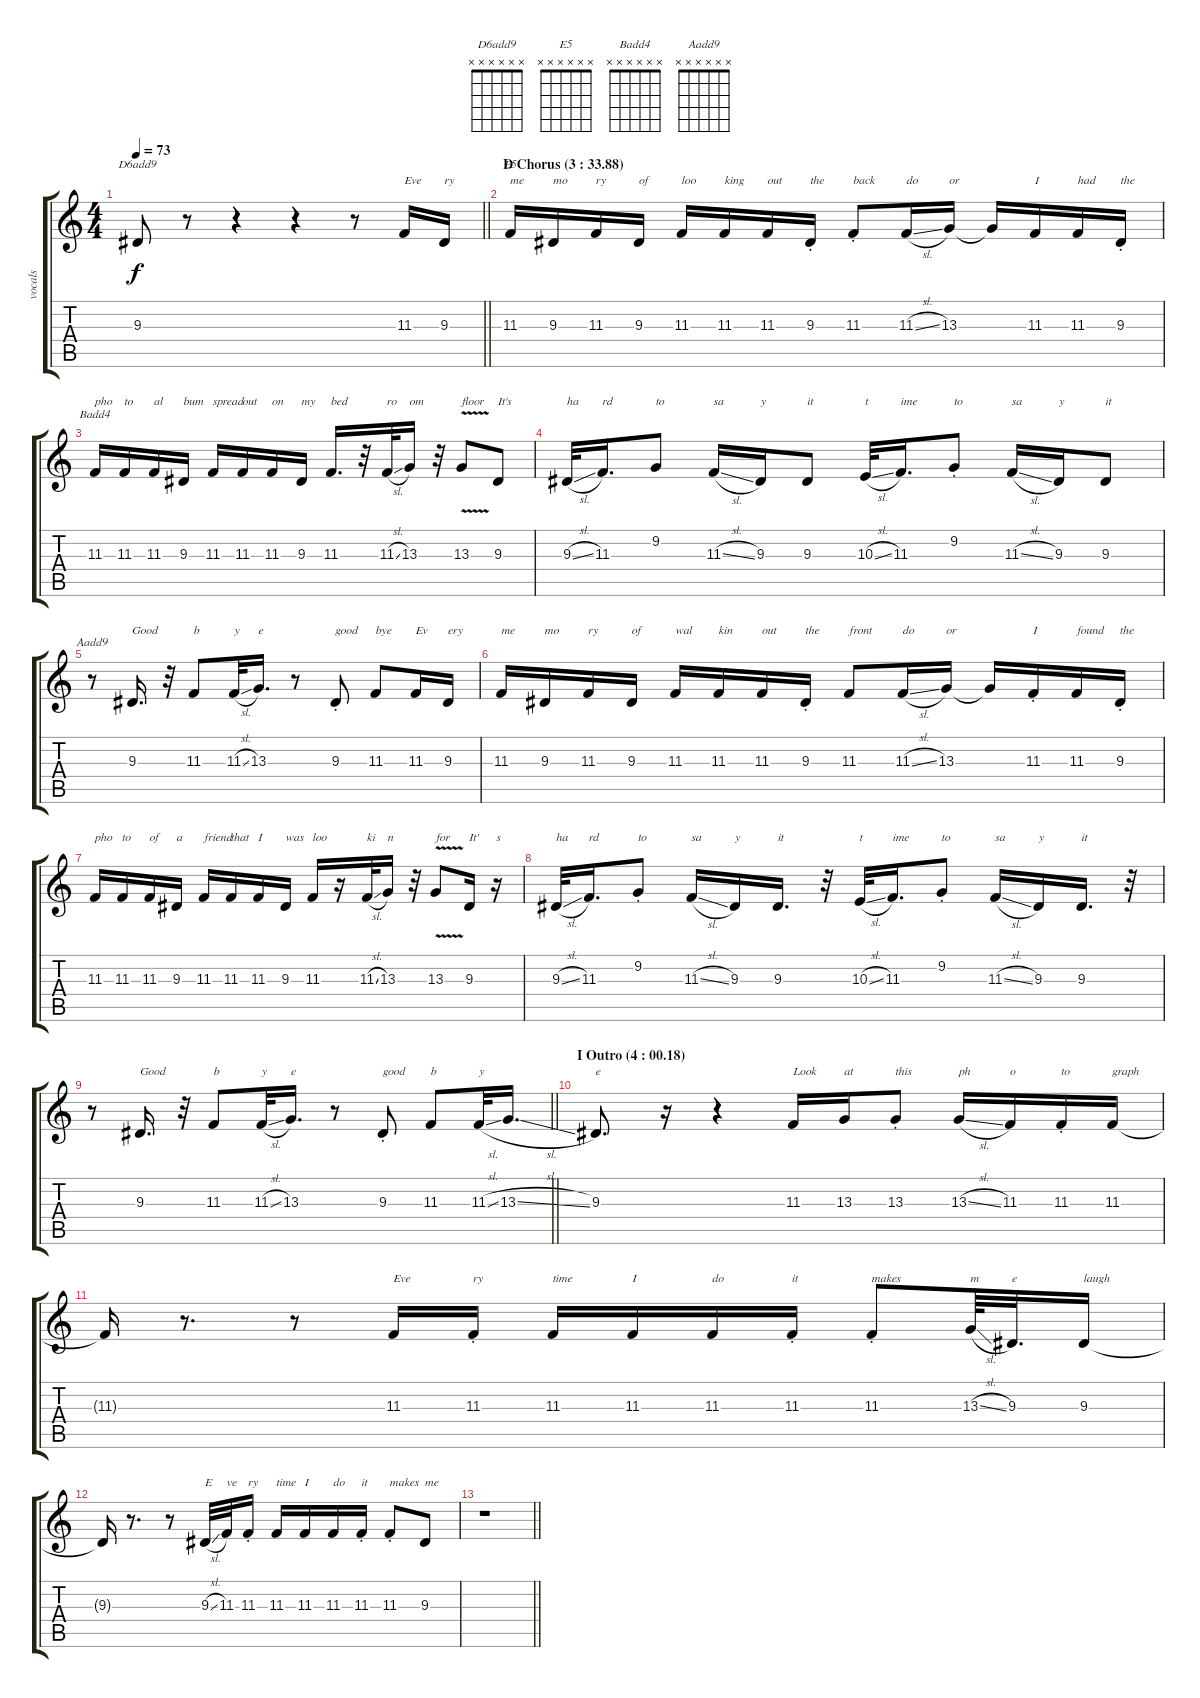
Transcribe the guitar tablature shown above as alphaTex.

\track ("vocals" "vocals") {instrument lead2sawtooth}
\staff {score tabs}
\tuning (Eb4 Bb3 Gb3 Db3 Ab2 Eb2) {hide}
\chord ("D6add9" x x x x x x)
\chord ("E5" x x x x x x)
\chord ("Badd4" x x x x x x)
\chord ("Aadd9" x x x x x x)
\ts (4 4)
\tempo 73
\clef g2
\barLineRight lightlight
\ks c
9.3{t}.8{ch "D6add9" dy f} r.8 r.4 r.4 r.8 11.3.16{txt "Eve"} 9.3.16{txt "ry"} |
\section ("" "D Chorus (3 : 33.88)")
11.3.16{ch "E5" txt "me"} 9.3.16{txt "mo"} 11.3.16{txt "ry"} 9.3.16{txt "of"} 11.3.16{txt "loo"} 11.3.16{txt "king"} 11.3.16{txt "out"} 9.3{st}.16{txt "the"} 11.3{st}.8{txt "back"} 11.3{sl}.16{txt "do"} 13.3.16{txt "or"} 13.3{t}.16 11.3.16{txt "I"} 11.3.16{txt "had"} 9.3{st}.16{txt "the"} |
11.3.16{ch "Badd4" txt "pho"} 11.3.16{txt "to"} 11.3.16{txt "al"} 9.3.16{txt "bum"} 11.3.16{txt "spread"} 11.3.16{txt "out"} 11.3.16{txt "on"} 9.3.16{txt "my"} 11.3.16{d txt "bed"} r.32 11.3{sl}.32{txt "ro"} 13.3.16{txt "om"} r.32 13.3{v}.8{txt "floor"} 9.3.8{txt "It's"} |
9.3{sl}.32{txt "ha"} 11.3.16{d txt "rd"} 9.2.8{txt "to"} 11.3{sl}.16{txt "sa"} 9.3.16{txt "y"} 9.3.8{txt "it"} 10.3{sl}.32{txt "t"} 11.3.16{d txt "ime"} 9.2{st}.8{txt "to"} 11.3{sl}.16{txt "sa"} 9.3.16{txt "y"} 9.3.8{txt "it"} |
r.8{ch "Aadd9"} 9.3.16{d txt "Good"} r.32 11.3.8{txt "b"} 11.3{sl}.32{txt "y"} 13.3.16{d txt "e"} r.8 9.3{st}.8{txt "good"} 11.3.8{txt "bye"} 11.3.16{txt "Ev"} 9.3.16{txt "ery"} |
11.3.16{txt "me"} 9.3.16{txt "mo"} 11.3.16{txt "ry"} 9.3.16{txt "of"} 11.3.16{txt "wal"} 11.3.16{txt "kin"} 11.3.16{txt "out"} 9.3{st}.16{txt "the"} 11.3.8{txt "front"} 11.3{sl}.16{txt "do"} 13.3.16{txt "or"} 13.3{t}.16 11.3{st}.16{txt "I"} 11.3.16{txt "found"} 9.3{st}.16{txt "the"} |
11.3.16{txt "pho"} 11.3.16{txt "to"} 11.3.16{txt "of"} 9.3.16{txt "a"} 11.3.16{txt "friend"} 11.3.16{txt "that"} 11.3.16{txt "I"} 9.3.16{txt "was"} 11.3.16{txt "loo"} r.16 11.3{sl}.32{txt "ki"} 13.3.16{txt "n"} r.32 13.3{v}.8{txt "for"} 9.3.16{txt "It'"} r.16{txt "s"} |
9.3{sl}.32{txt "ha"} 11.3.16{d txt "rd"} 9.2{st}.8{txt "to"} 11.3{sl}.16{txt "sa"} 9.3.16{txt "y"} 9.3.16{d txt "it"} r.32 10.3{sl}.32{txt "t"} 11.3.16{d txt "ime"} 9.2{st}.8{txt "to"} 11.3{sl}.16{txt "sa"} 9.3.16{txt "y"} 9.3.16{d txt "it"} r.32 |
\barLineRight lightlight
r.8 9.3.16{d txt "Good"} r.32 11.3.8{txt "b"} 11.3{sl}.32{txt "y"} 13.3.16{d txt "e"} r.8 9.3{st}.8{txt "good"} 11.3.8{txt "b"} 11.3{sl}.32{txt "y"} 13.3{sl}.16{d} |
\section ("" "I Outro (4 : 00.18)")
9.3.8{d txt "e"} r.16 r.4 11.3.16{txt "Look"} 13.3.16{txt "at"} 13.3{st}.8{txt "this"} 13.3{sl}.16{txt "ph"} 11.3.16{txt "o"} 11.3{st}.16{txt "to"} 11.3.16{txt "graph"} |
11.3{t}.16 r.8{d} r.8 11.3.16{txt "Eve"} 11.3{st}.16{txt "ry"} 11.3.16{txt "time"} 11.3.16{txt "I"} 11.3.16{txt "do"} 11.3{st}.16{txt "it"} 11.3{st}.8{txt "makes"} 13.3{sl}.64{txt "m"} 9.3.32{d txt "e"} 9.3.16{txt "laugh"} |
9.3{t}.16 r.8{d} r.8 9.3{sl}.32{txt "E"} 11.3.32{txt "ve"} 11.3{st}.16{txt "ry"} 11.3.16{txt "time"} 11.3.16{txt "I"} 11.3.16{txt "do"} 11.3{st}.16{txt "it"} 11.3{st}.8{txt "makes"} 9.3.8{txt "me"} |
\barLineRight lightlight
r.1
